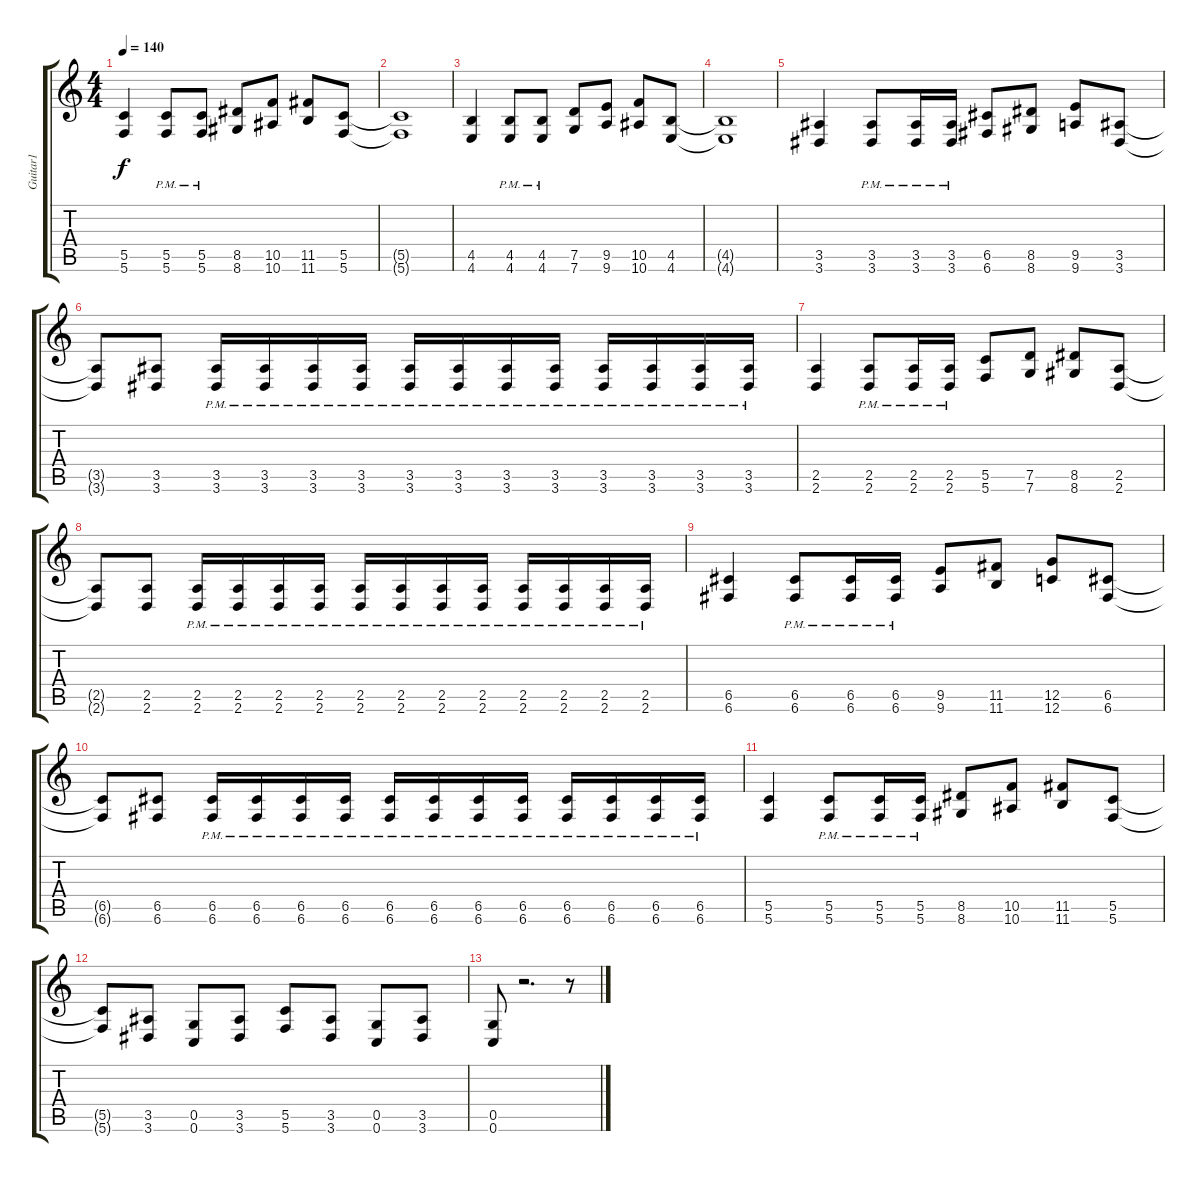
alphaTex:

\track ("Guitar1" "Guitar1") {instrument distortionguitar}
\staff {score tabs}
\tuning (C4 A3 F3 C3 G2 C2) {hide}
\ts (4 4)
\tempo 140
\clef g2
\ks c
(5.5 5.6).4{dy f} (5.5{pm} 5.6{pm}).8 (5.5{pm} 5.6{pm}).8 (8.5 8.6).8 (10.5 10.6).8 (11.5 11.6).8 (5.5 5.6).8 |
(5.5{t} 5.6{t}).1 |
(4.5 4.6).4 (4.5{pm} 4.6{pm}).8 (4.5{pm} 4.6).8 (7.5 7.6).8 (9.5 9.6).8 (10.5 10.6).8 (4.5 4.6).8 |
(4.5{t} 4.6{t}).1 |
(3.5 3.6).4 (3.5{pm} 3.6{pm}).8 (3.5{pm} 3.6{pm}).16 (3.5{pm} 3.6{pm}).16 (6.5 6.6).8 (8.5 8.6).8 (9.5 9.6).8 (3.5 3.6).8 |
(3.5{t} 3.6{t}).8 (3.5 3.6).8 (3.5{pm} 3.6{pm}).16 (3.5{pm} 3.6{pm}).16 (3.5{pm} 3.6{pm}).16 (3.5{pm} 3.6{pm}).16 (3.5{pm} 3.6{pm}).16 (3.5{pm} 3.6{pm}).16 (3.5{pm} 3.6{pm}).16 (3.5{pm} 3.6{pm}).16 (3.5{pm} 3.6{pm}).16 (3.5{pm} 3.6{pm}).16 (3.5{pm} 3.6{pm}).16 (3.5{pm} 3.6{pm}).16 |
(2.5 2.6).4 (2.5{pm} 2.6{pm}).8 (2.5{pm} 2.6{pm}).16 (2.5{pm} 2.6{pm}).16 (5.5 5.6).8 (7.5 7.6).8 (8.5 8.6).8 (2.5 2.6).8 |
(2.5{t} 2.6{t}).8 (2.5 2.6).8 (2.5{pm} 2.6{pm}).16 (2.5{pm} 2.6{pm}).16 (2.5{pm} 2.6{pm}).16 (2.5{pm} 2.6{pm}).16 (2.5{pm} 2.6{pm}).16 (2.5{pm} 2.6{pm}).16 (2.5{pm} 2.6{pm}).16 (2.5{pm} 2.6{pm}).16 (2.5{pm} 2.6{pm}).16 (2.5{pm} 2.6{pm}).16 (2.5{pm} 2.6{pm}).16 (2.5{pm} 2.6{pm}).16 |
(6.5 6.6).4 (6.5{pm} 6.6{pm}).8 (6.5{pm} 6.6{pm}).16 (6.5{pm} 6.6{pm}).16 (9.5 9.6).8 (11.5 11.6).8 (12.5 12.6).8 (6.5 6.6).8 |
(6.5{t} 6.6{t}).8 (6.5 6.6).8 (6.5{pm} 6.6{pm}).16 (6.5{pm} 6.6{pm}).16 (6.5{pm} 6.6{pm}).16 (6.5{pm} 6.6{pm}).16 (6.5{pm} 6.6{pm}).16 (6.5{pm} 6.6{pm}).16 (6.5{pm} 6.6{pm}).16 (6.5{pm} 6.6{pm}).16 (6.5{pm} 6.6{pm}).16 (6.5{pm} 6.6{pm}).16 (6.5 6.6{pm}).16 (6.5{pm} 6.6{pm}).16 |
(5.5 5.6).4 (5.5{pm} 5.6{pm}).8 (5.5{pm} 5.6{pm}).16 (5.5{pm} 5.6).16 (8.5 8.6).8 (10.5 10.6).8 (11.5 11.6).8 (5.5 5.6).8 |
(5.5{t} 5.6{t}).8 (3.5 3.6).8 (0.5 0.6).8 (3.5 3.6).8 (5.5 5.6).8 (3.5 3.6).8 (0.5 0.6).8 (3.5 3.6).8 |
(0.5 0.6).8 r.2{d} r.8
